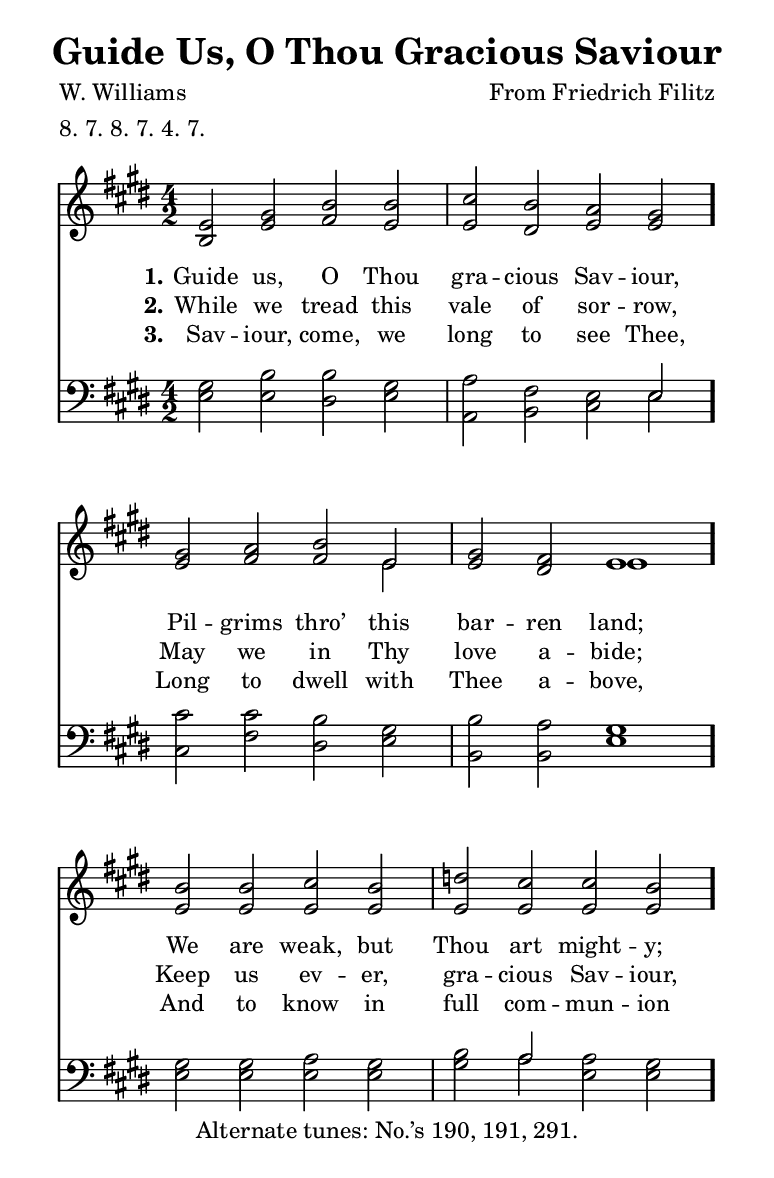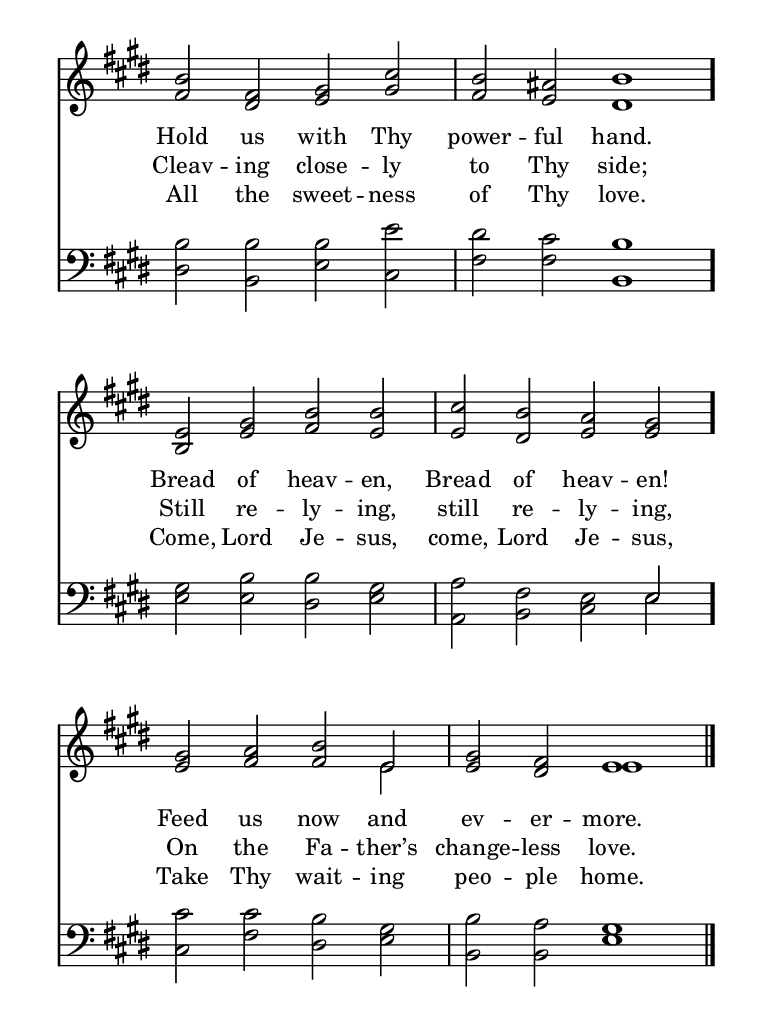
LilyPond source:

\include "common/global.ily"
\paper {
  \include "common/paper.ily"
  system-count = #(cond (is-eogsized 4) (#t #f))
  oddFooterMarkup = \markup { \fill-line { \on-the-fly \first-page "Alternate tunes: No.’s 190, 191, 291." } }
}

\header{
  hymnnumber = "163"
  title = "Guide Us, O Thou Gracious Saviour"
  tunename = "Mannheim"
  meter = "8. 7. 8. 7. 4. 7."
  poet = "W. Williams"
  composer = "From Friedrich Filitz"
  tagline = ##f
}

global = {
  \include "common/overrides.ily"
  \override Staff.TimeSignature.style = #'numbered
  \time 4/2
  \override Score.MetronomeMark.transparent = ##t % hide all fermata changes too
  \tempo 2=80
  \key e \major
  \autoBeamOff
}

notesSoprano = {
\global
\relative c' {

  e2 gis b b | cis b a gis |
  gis2 a b e, | gis fis e1 |
  b'2 b cis b | d cis cis b |
  b2 fis gis cis | b ais b1 |
  e,2 gis b b | cis b a gis |
  gis2 a b e, | gis fis e1 |

  \bar "|."

}
}

notesAlto = {
\global
\relative e' {

  b2 e fis e | e dis e e |
  e2 fis fis e | e dis e1 |
  e2 e e e | e e e e |
  fis2 dis e gis | fis e dis1 |
  b2 e fis e | e dis e e |
  e2 fis fis e | e dis e1 |

}
}

notesTenor = {
\global
\relative a {

  gis2 b b gis | a fis e e |
  cis'2 cis b gis | b a gis1 |
  gis2 gis a gis | b a a gis |
  b2 b b e | dis cis b1 |
  gis2 b b gis | a fis e e |
  cis'2 cis b gis | b a gis1 |

}
}

notesBass = {
\global
\relative f {

  e2 e dis e | a, b cis e |
  cis2 fis dis e | b b e1 |
  e2 e e e | gis a e e |
  dis b e cis | fis fis b,1 |
  e2 e dis e | a, b cis e |
  cis2 fis dis e | b b e1 |

}
}

wordsA = \lyricmode {
\set stanza = "1."

Guide us, O Thou gra -- cious Sav -- iour, \bar "."
Pil -- grims thro’ this bar -- ren land; \bar "."
We are weak, but Thou art might -- y; \bar "."
Hold us with Thy power -- ful hand. \bar "."
Bread of heav -- en, Bread of heav -- en! \bar "."
Feed us now and ev -- er -- more. \bar "."

}

wordsB = \lyricmode {
\set stanza = "2."

While we tread this vale of sor -- row,
May we in Thy love a -- bide;
Keep us ev -- er, gra -- cious Sav -- iour,
Cleav -- ing close -- ly to Thy side;
Still re -- ly -- ing, still re -- ly -- ing,
On the Fa -- ther’s change -- less love.

}

wordsC = \lyricmode {
\set stanza = "3."

Sav -- iour, come, we long to see Thee,
Long to dwell with Thee a -- bove,
And to know in full com -- mun -- ion
All the sweet -- ness of Thy love.
Come, Lord Je -- sus, come, Lord Je -- sus,
Take Thy wait -- ing peo -- ple home.

}

\score {
  \context ChoirStaff <<
    \context Staff = upper <<
      \set Staff.autoBeaming = ##f
      \set ChoirStaff.systemStartDelimiter = #'SystemStartBar
      \set ChoirStaff.printPartCombineTexts = ##f
      \partcombine #'(2 . 9) \notesSoprano \notesAlto
      \context NullVoice = sopranos { \voiceOne << \notesSoprano >> }
      \context NullVoice = altos { \voiceTwo << \notesAlto >> }
      \context Lyrics = one   \lyricsto sopranos \wordsA
      \context Lyrics = two   \lyricsto sopranos \wordsB
      \context Lyrics = three \lyricsto sopranos \wordsC
    >>
    \context Staff = men <<
      \set Staff.autoBeaming = ##f
      \clef bass
      \set ChoirStaff.printPartCombineTexts = ##f
      \partcombine #'(2 . 9) \notesTenor \notesBass
      \context NullVoice = tenors { \voiceOne << \notesTenor >> }
      \context NullVoice = basses { \voiceTwo << \notesBass >> }
    >>
  >>
  \layout {
    \include "common/layout.ily"
  }
  \midi{
    \include "common/midi.ily"
  }
}

\version "2.19.49"  % necessary for upgrading to future LilyPond versions.

% vi:set et ts=2 sw=2 ai nocindent syntax=lilypond:
